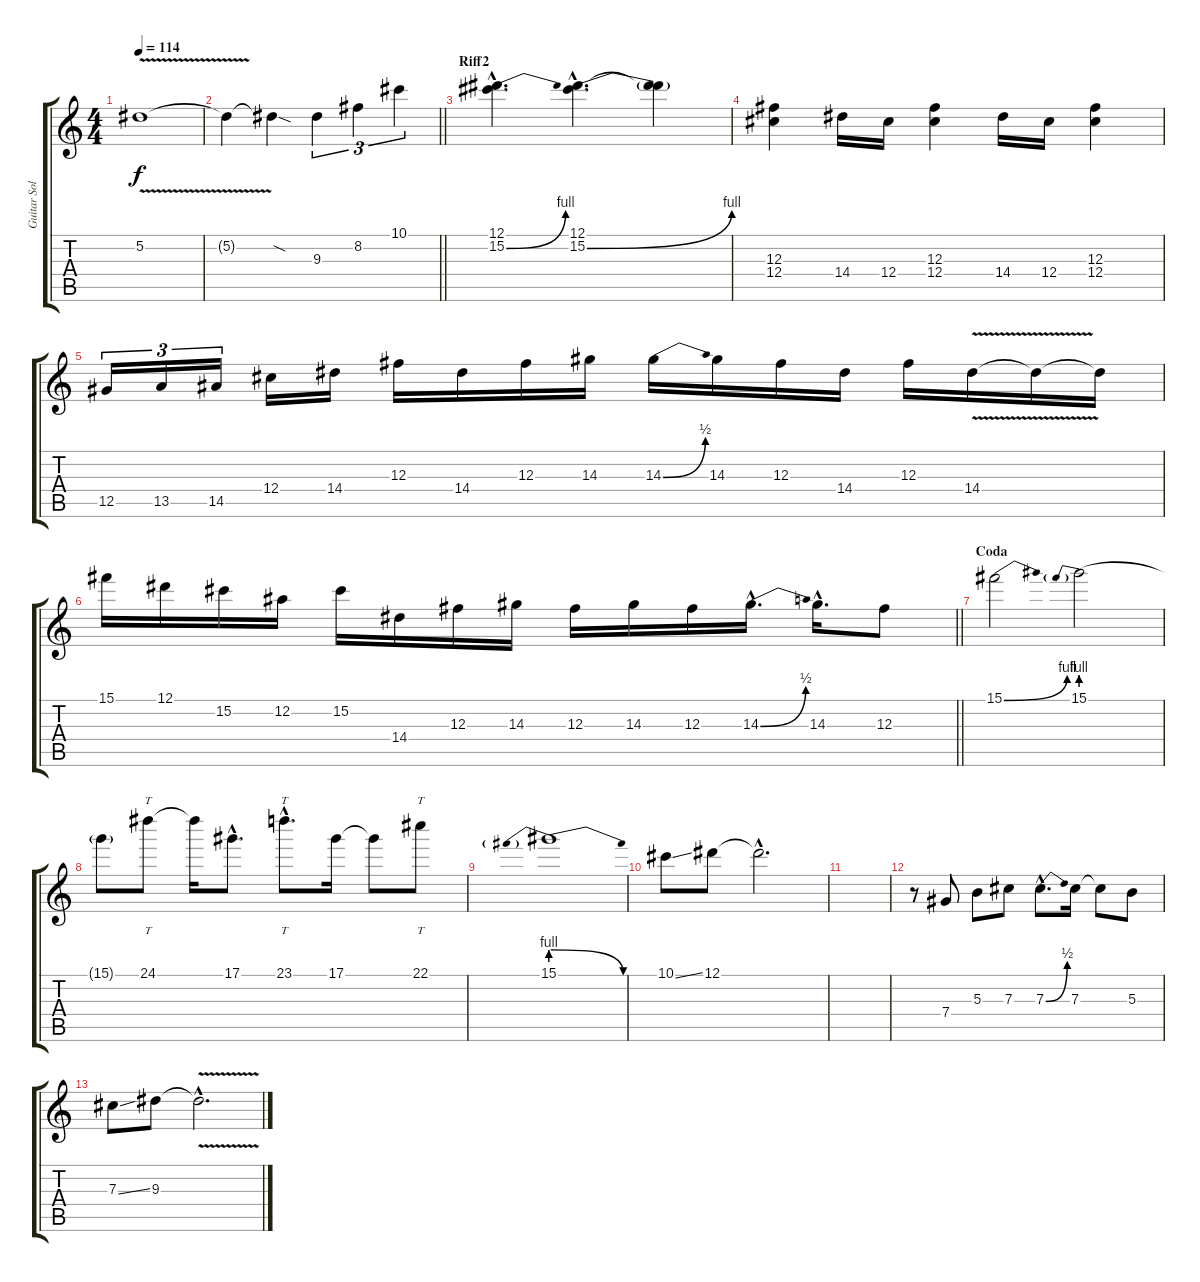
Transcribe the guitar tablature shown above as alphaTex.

\track ("Guitar Solo" "Guitar Sol") {instrument distortionguitar}
\staff {score tabs}
\tuning (Eb4 Bb3 Gb3 Db3 Ab2 Eb2) {hide}
\ts (4 4)
\tempo 114
\clef g2
\ks c
5.2{v}.1{dy f} |
\barLineRight lightlight
5.2{t}.4 5.2{sod t}.4 9.3.4{tu (3 2)} 8.2.4{tu (3 2)} 10.1.4{tu (3 2)} |
\section ("" "Riff2")
(12.1{hac} 15.2{be (bend 0 0 60 4) hac}).4{d} (12.1{hac} 15.2{be (bend 0 0 60 4) hac}).4{d} (12.1{t} 15.2{t}).4 |
(12.3 12.4).4 14.4.16 12.4.16 (12.3 12.4).4 14.4.16 12.4.16 (12.3 12.4).4 |
12.5.16{tu (3 2)} 13.5.16{tu (3 2)} 14.5.16{tu (3 2)} 12.4.16 14.4.16 12.3.16 14.4.16 12.3.16 14.3.16 14.3{be (bend 0 0 60 2)}.16 14.3.16 12.3.16 14.4.16 12.3.16 14.4{v}.16 14.4{t}.16 14.4{t}.16 |
\barLineRight lightlight
15.1.16 12.1.16 15.2.16 12.2.16 15.2.16 14.4.16 12.3.16 14.3.16 12.3.16 14.3.16 12.3.16 14.3{be (bend 0 0 60 2) hac}.16{d} 14.3{hac}.16{d} 12.3.8 |
\section ("" "Coda")
15.1{be (bend 0 0 60 4)}.2 15.1{be (prebend 0 4 60 4)}.2 |
15.1{t}.8 24.1.8{tt} 24.1{t}.16 17.1{hac}.8{d} 23.1{hac}.8{tt d} 17.1.16 17.1{t}.8 22.1.8{tt} |
15.1{be (prebendrelease 0 4 60 0)}.1 |
10.1{ss}.8 12.1.8 12.1{hac t}.2{d} |
|
r.8 7.4.8 5.3.8 7.3.8 7.3{be (bend 0 0 60 2) hac}.8{d} 7.3.16 7.3{t}.8 5.3.8 |
7.3{ss}.8 9.3.8 9.3{v hac t}.2{d}
